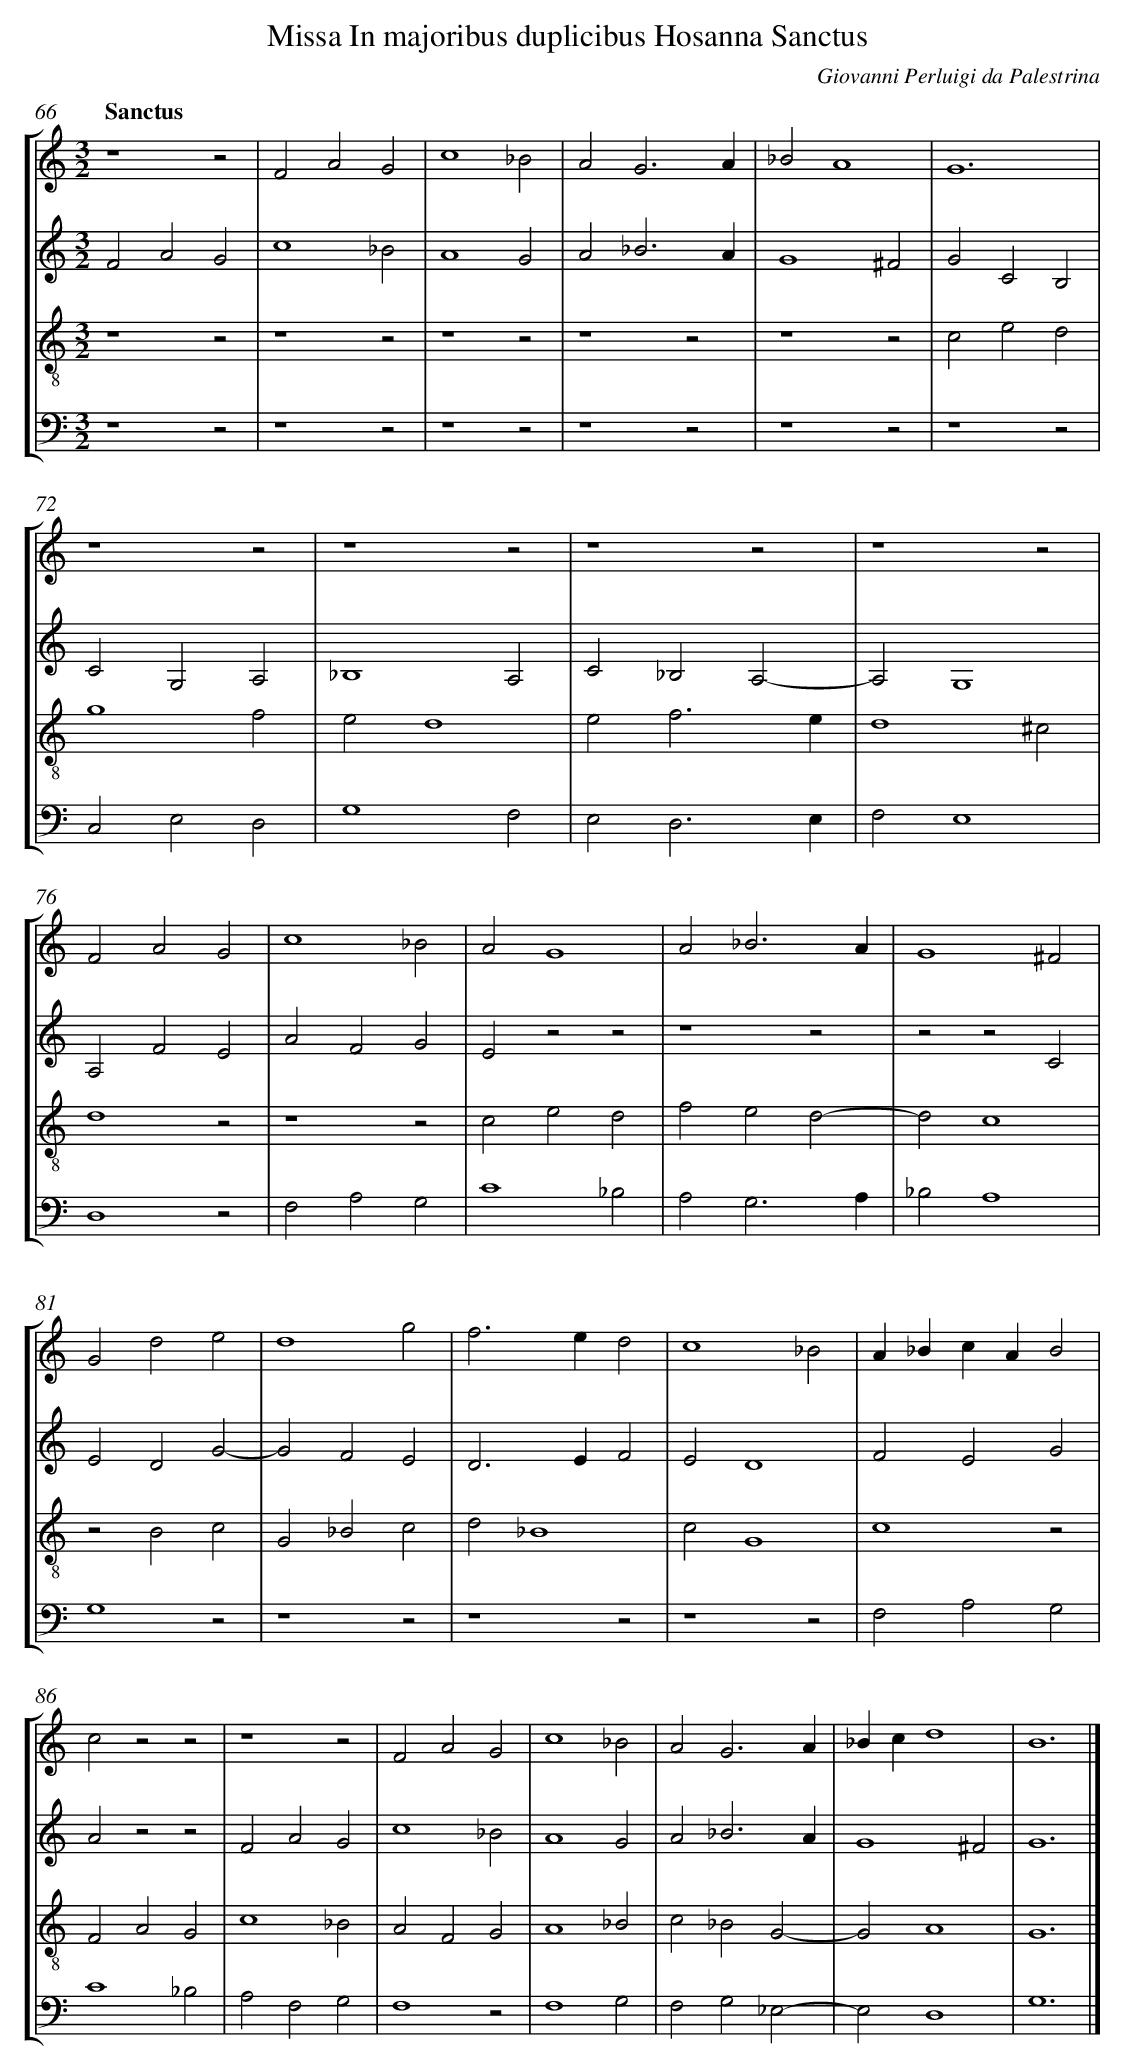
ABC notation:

X:1
T: Missa In majoribus duplicibus Hosanna Sanctus
C: Giovanni Perluigi da Palestrina
L: 1/4
M: 3/2
Q: "Sanctus"
%%staves [1 2 3 4]
V: 1 clef=treble
V: 2 clef=treble
V: 3 clef=treble-8
V: 4 clef=bass
K: C
[V:1] z4z2 |
[V:2] F2A2G2 |
[V:3] z4z2 |
[V:4] z4z2 |
[V:1] F2A2G2 |
[V:2] c4_B2 |
[V:3] z4z2 |
[V:4] z4z2 |
[V:1] c4_B2 |
[V:2] A4G2 |
[V:3] z4z2 |
[V:4] z4z2 |
[V:1] A2G3A |
[V:2] A2_B3A |
[V:3] z4z2 |
[V:4] z4z2 |
[V:1] _B2A4 |
[V:2] G4^F2 |
[V:3] z4z2 |
[V:4] z4z2 |
[V:1] G6 |
[V:2] G2C2B,2 |
[V:3] c2e2d2 |
[V:4] z4z2 |
[V:1] z4z2 |
[V:2] C2G,2A,2 |
[V:3] g4f2 |
[V:4] C,2E,2D,2 |
[V:1] z4z2 |
[V:2] _B,4A,2 |
[V:3] e2d4 |
[V:4] G,4F,2 |
[V:1] z4z2 |
[V:2] C2_B,2A,2- |
[V:3] e2f3e |
[V:4] E,2D,3E, |
[V:1] z4z2 |
[V:2] A,2G,4 |
[V:3] d4^c2 |
[V:4] F,2E,4 |
[V:1] F2A2G2 |
[V:2] A,2F2E2 |
[V:3] d4z2 |
[V:4] D,4z2 |
[V:1] c4_B2 |
[V:2] A2F2G2 |
[V:3] z4z2 |
[V:4] F,2A,2G,2 |
[V:1] A2G4 |
[V:2] E2z2z2 |
[V:3] c2e2d2 |
[V:4] C4_B,2 |
[V:1] A2_B3A |
[V:2] z4z2 |
[V:3] f2e2d2- |
[V:4] A,2G,3A, |
[V:1] G4^F2 |
[V:2] z2z2C2 |
[V:3] d2c4 |
[V:4] _B,2A,4 |
[V:1] G2d2e2 |
[V:2] E2D2G2- |
[V:3] z2B2c2 |
[V:4] G,4z2 |
[V:1] d4g2 |
[V:2] G2F2E2 |
[V:3] G2_B2c2 |
[V:4] z4z2 |
[V:1] f2>e2d2 |
[V:2] D2>E2F2 |
[V:3] d2_B4 |
[V:4] z4z2 |
[V:1] c4_B2 |
[V:2] E2D4 |
[V:3] c2G4 |
[V:4] z4z2 |
[V:1] A_BcAB2 |
[V:2] F2E2G2 |
[V:3] c4z2 |
[V:4] F,2A,2G,2 |
[V:1] c2z2z2 |
[V:2] A2z2z2 |
[V:3] F2A2G2 |
[V:4] C4_B,2 |
[V:1] z4z2 |
[V:2] F2A2G2 |
[V:3] c4_B2 |
[V:4] A,2F,2G,2 |
[V:1] F2A2G2 |
[V:2] c4_B2 |
[V:3] A2F2G2 |
[V:4] F,4z2 |
[V:1] c4_B2 |
[V:2] A4G2 |
[V:3] A4_B2 |
[V:4] F,4G,2 |
[V:1] A2G3A |
[V:2] A2_B3A |
[V:3] c2_B2G2- |
[V:4] F,2G,2_E,2- |
[V:1] _Bcd4 |
[V:2] G4^F2 |
[V:3] G2A4 |
[V:4] E,2D,4 |
[V:1] B6 |]
[V:2] G6 |]
[V:3] G6 |]
[V:4] G,6 |]
